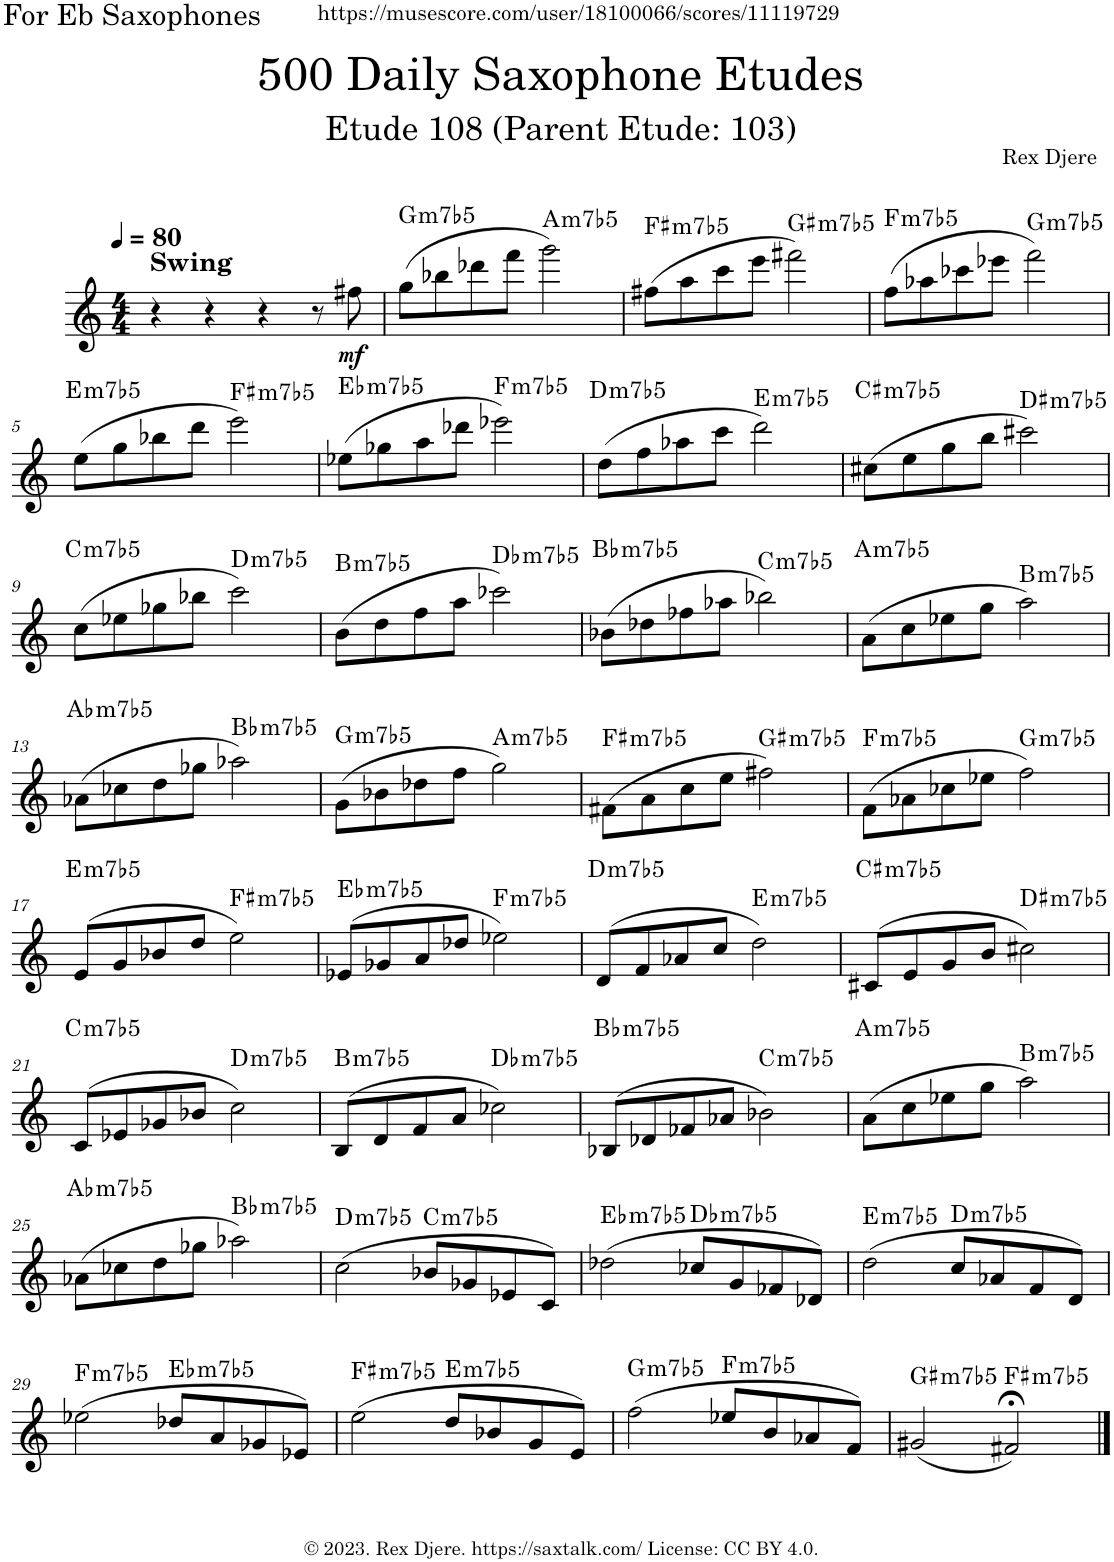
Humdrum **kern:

**kern	**dynam	**harte
*part1	*part1	*part1
*staff1	*staff1	*
*I"Alto Saxophone	*	*
*I'A. Sax.	*	*
*clefG2	*	*
*Trd5c9	*	*
*k[]	*	*
*M4/4	*	*
*MM80	*	*
=1	=1	=1
!LO:TX:a:B:t=Swing	!	!
4r	.	.
4r	.	.
4r	.	.
8r	.	.
!	!LO:DY:b	!
8ff#X\	mf	.
=2	=2	=2
!	!	!LO:H:kt=m7b5
(8gg\L	.	G:hdim7
8bb-X\	.	.
8ddd-X\	.	.
8fff\J	.	.
!	!	!LO:H:kt=m7b5
2ggg\)	.	A:hdim7
=3	=3	=3
!	!	!LO:H:kt=m7b5
(8ff#X\L	.	F#:hdim7
8aa\	.	.
8ccc\	.	.
8eee\J	.	.
!	!	!LO:H:kt=m7b5
2fff#X\)	.	G#:hdim7
=4	=4	=4
!	!	!LO:H:kt=m7b5
(8ff\L	.	F:hdim7
8aa-X\	.	.
8ccc-X\	.	.
8eee-X\J	.	.
!	!	!LO:H:kt=m7b5
2fff\)	.	G:hdim7
!!LO:LB:g=z
=5	=5	=5
!	!	!LO:H:kt=m7b5
(8ee\L	.	E:hdim7
8gg\	.	.
8bb-X\	.	.
8ddd\J	.	.
!	!	!LO:H:kt=m7b5
2eee\)	.	F#:hdim7
=6	=6	=6
!	!	!LO:H:kt=m7b5
(8ee-X\L	.	Eb:hdim7
8gg-X\	.	.
8aa\	.	.
8ddd-X\J	.	.
!	!	!LO:H:kt=m7b5
2eee-X\)	.	F:hdim7
=7	=7	=7
!	!	!LO:H:kt=m7b5
(8dd\L	.	D:hdim7
8ff\	.	.
8aa-X\	.	.
8ccc\J	.	.
!	!	!LO:H:kt=m7b5
2ddd\)	.	E:hdim7
=8	=8	=8
!	!	!LO:H:kt=m7b5
(8cc#X\L	.	C#:hdim7
8ee\	.	.
8gg\	.	.
8bb\J	.	.
!	!	!LO:H:kt=m7b5
2ccc#X\)	.	D#:hdim7
!!LO:LB:g=z
=9	=9	=9
!	!	!LO:H:kt=m7b5
(8cc\L	.	C:hdim7
8ee-X\	.	.
8gg-X\	.	.
8bb-X\J	.	.
!	!	!LO:H:kt=m7b5
2ccc\)	.	D:hdim7
=10	=10	=10
!	!	!LO:H:kt=m7b5
(8b\L	.	B:hdim7
8dd\	.	.
8ff\	.	.
8aa\J	.	.
!	!	!LO:H:kt=m7b5
2ccc-X\)	.	Db:hdim7
=11	=11	=11
!	!	!LO:H:kt=m7b5
(8b-X\L	.	Bb:hdim7
8dd-X\	.	.
8ff-X\	.	.
8aa-X\J	.	.
!	!	!LO:H:kt=m7b5
2bb-X\)	.	C:hdim7
=12	=12	=12
!	!	!LO:H:kt=m7b5
(8a\L	.	A:hdim7
8cc\	.	.
8ee-X\	.	.
8gg\J	.	.
!	!	!LO:H:kt=m7b5
2aa\)	.	B:hdim7
!!LO:LB:g=z
=13	=13	=13
!	!	!LO:H:kt=m7b5
(8a-X\L	.	Ab:hdim7
8cc-X\	.	.
8dd\	.	.
8gg-X\J	.	.
!	!	!LO:H:kt=m7b5
2aa-X\)	.	Bb:hdim7
=14	=14	=14
!	!	!LO:H:kt=m7b5
(8g\L	.	G:hdim7
8b-X\	.	.
8dd-X\	.	.
8ff\J	.	.
!	!	!LO:H:kt=m7b5
2gg\)	.	A:hdim7
=15	=15	=15
!	!	!LO:H:kt=m7b5
(8f#X\L	.	F#:hdim7
8a\	.	.
8cc\	.	.
8ee\J	.	.
!	!	!LO:H:kt=m7b5
2ff#X\)	.	G#:hdim7
=16	=16	=16
!	!	!LO:H:kt=m7b5
(8f\L	.	F:hdim7
8a-X\	.	.
8cc-X\	.	.
8ee-X\J	.	.
!	!	!LO:H:kt=m7b5
2ff\)	.	G:hdim7
!!LO:LB:g=z
=17	=17	=17
!	!	!LO:H:kt=m7b5
(8e/L	.	E:hdim7
8g/	.	.
8b-X/	.	.
8dd/J	.	.
!	!	!LO:H:kt=m7b5
2ee\)	.	F#:hdim7
=18	=18	=18
!	!	!LO:H:kt=m7b5
(8e-X/L	.	Eb:hdim7
8g-X/	.	.
8a/	.	.
8dd-X/J	.	.
!	!	!LO:H:kt=m7b5
2ee-X\)	.	F:hdim7
=19	=19	=19
!	!	!LO:H:kt=m7b5
(8d/L	.	D:hdim7
8f/	.	.
8a-X/	.	.
8cc/J	.	.
!	!	!LO:H:kt=m7b5
2dd\)	.	E:hdim7
=20	=20	=20
!	!	!LO:H:kt=m7b5
(8c#X/L	.	C#:hdim7
8e/	.	.
8g/	.	.
8b/J	.	.
!	!	!LO:H:kt=m7b5
2cc#X\)	.	D#:hdim7
!!LO:LB:g=z
=21	=21	=21
!	!	!LO:H:kt=m7b5
(8c/L	.	C:hdim7
8e-X/	.	.
8g-X/	.	.
8b-X/J	.	.
!	!	!LO:H:kt=m7b5
2cc\)	.	D:hdim7
=22	=22	=22
!	!	!LO:H:kt=m7b5
(8B/L	.	B:hdim7
8d/	.	.
8f/	.	.
8a/J	.	.
!	!	!LO:H:kt=m7b5
2cc-X\)	.	Db:hdim7
=23	=23	=23
!	!	!LO:H:kt=m7b5
(8B-X/L	.	Bb:hdim7
8d-X/	.	.
8f-X/	.	.
8a-X/J	.	.
!	!	!LO:H:kt=m7b5
2b-X\)	.	C:hdim7
=24	=24	=24
!	!	!LO:H:kt=m7b5
(8a\L	.	A:hdim7
8cc\	.	.
8ee-X\	.	.
8gg\J	.	.
!	!	!LO:H:kt=m7b5
2aa\)	.	B:hdim7
!!LO:LB:g=z
=25	=25	=25
!	!	!LO:H:kt=m7b5
(8a-X\L	.	Ab:hdim7
8cc-X\	.	.
8dd\	.	.
8gg-X\J	.	.
!	!	!LO:H:kt=m7b5
2aa-X\)	.	Bb:hdim7
=26	=26	=26
!	!	!LO:H:kt=m7b5
(2cc\	.	D:hdim7
!	!	!LO:H:kt=m7b5
8b-X/L	.	C:hdim7
8g-X/	.	.
8e-X/	.	.
8c/J)	.	.
=27	=27	=27
!	!	!LO:H:kt=m7b5
(2dd-X\	.	Eb:hdim7
!	!	!LO:H:kt=m7b5
8cc-X/L	.	Db:hdim7
8g/	.	.
8f-X/	.	.
8d-X/J)	.	.
=28	=28	=28
!	!	!LO:H:kt=m7b5
(2dd\	.	E:hdim7
!	!	!LO:H:kt=m7b5
8cc/L	.	D:hdim7
8a-X/	.	.
8f/	.	.
8d/J)	.	.
!!LO:LB:g=z
=29	=29	=29
!	!	!LO:H:kt=m7b5
(2ee-X\	.	F:hdim7
!	!	!LO:H:kt=m7b5
8dd-X/L	.	Eb:hdim7
8a/	.	.
8g-X/	.	.
8e-X/J)	.	.
=30	=30	=30
!	!	!LO:H:kt=m7b5
(2ee\	.	F#:hdim7
!	!	!LO:H:kt=m7b5
8dd/L	.	E:hdim7
8b-X/	.	.
8g/	.	.
8e/J)	.	.
=31	=31	=31
!	!	!LO:H:kt=m7b5
(2ff\	.	G:hdim7
!	!	!LO:H:kt=m7b5
8ee-X/L	.	F:hdim7
8b/	.	.
8a-X/	.	.
8f/J)	.	.
=32	=32	=32
!	!	!LO:H:kt=m7b5
(2g#X/	.	G#:hdim7
!	!	!LO:H:kt=m7b5
2f#X;</)	.	F#:hdim7
==	==	==
*-	*-	*-
